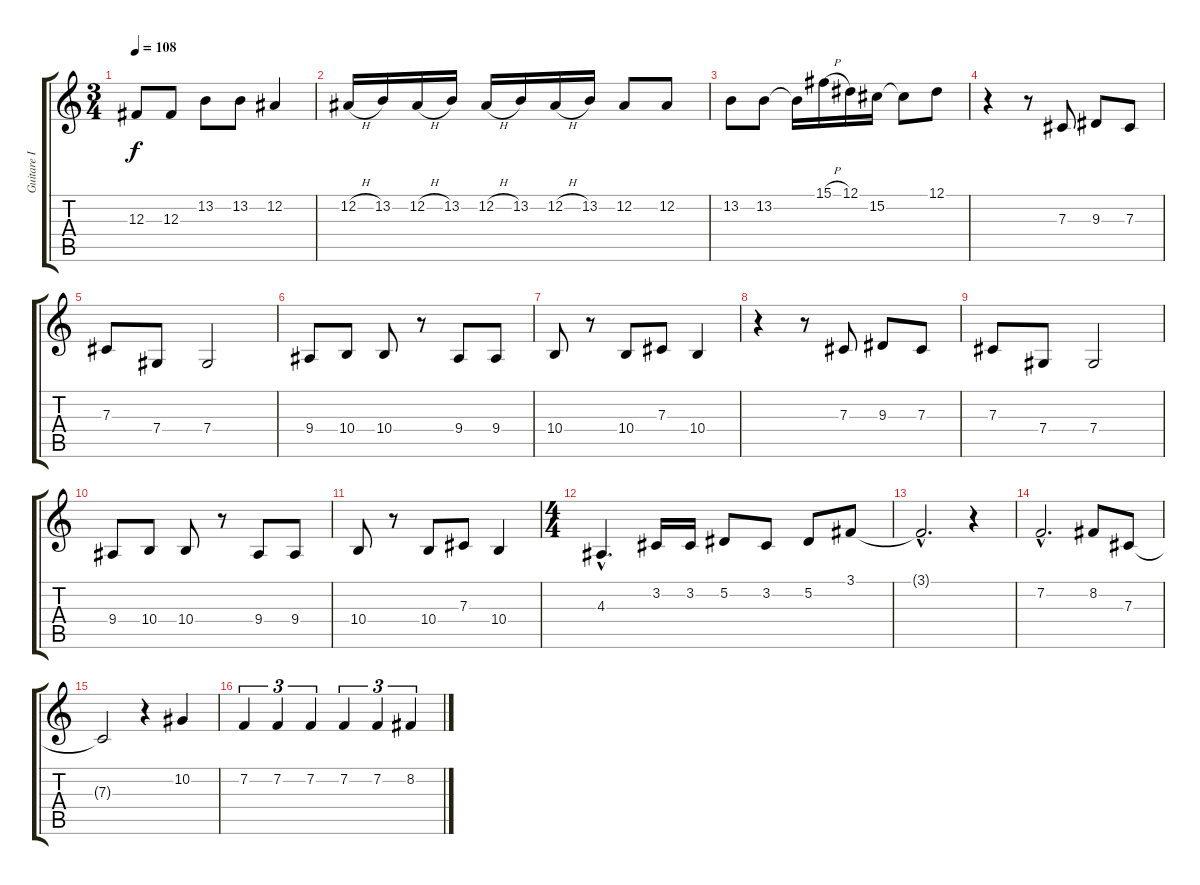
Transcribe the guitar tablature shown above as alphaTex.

\track ("Guitare I ( Orchestre )" "Guitare I ") {instrument stringensemble1}
\staff {score tabs}
\tuning (Eb4 Bb3 Gb3 Db3 Ab2 Eb2) {hide}
\ts (3 4)
\tempo 108
\clef g2
\ks c
12.3.8{dy f} 12.3.8 13.2.8 13.2.8 12.2.4 |
12.2{h}.16 13.2.16 12.2{h}.16 13.2.16 12.2{h}.16 13.2.16 12.2{h}.16 13.2.16 12.2.8 12.2.8 |
13.2.8 13.2.8 13.2{t}.16 15.1{h}.16 12.1.16 15.2.16 15.2{t}.8 12.1.8 |
r.4 r.8 7.3.8 9.3.8 7.3.8 |
7.3.8 7.4.8 7.4.2 |
9.4.8 10.4.8 10.4.8 r.8 9.4.8 9.4.8 |
10.4.8 r.8 10.4.8 7.3.8 10.4.4 |
r.4 r.8 7.3.8 9.3.8 7.3.8 |
7.3.8 7.4.8 7.4.2 |
9.4.8 10.4.8 10.4.8 r.8 9.4.8 9.4.8 |
10.4.8 r.8 10.4.8 7.3.8 10.4.4 |
\ts (4 4)
4.3{hac}.4{d} 3.2.16 3.2.16 5.2.8 3.2.8 5.2.8 3.1.8 |
3.1{hac t}.2{d} r.4 |
7.2{hac}.2{d} 8.2.8 7.3.8 |
7.3{t}.2 r.4 10.2.4 |
7.2.4{tu (3 2)} 7.2.4{tu (3 2)} 7.2.4{tu (3 2)} 7.2.4{tu (3 2)} 7.2.4{tu (3 2)} 8.2.4{tu (3 2)}
